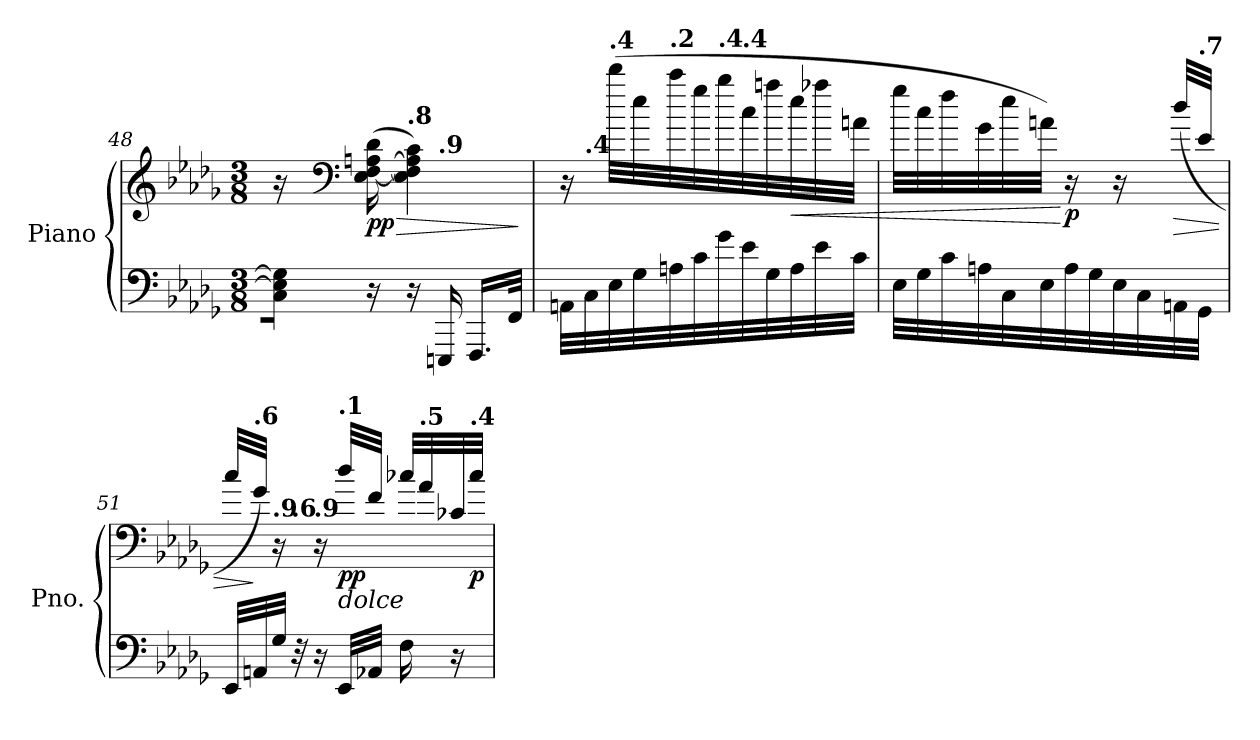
**kern	**kern	**dynam
*part1	*part1	*part1
*staff2	*staff1	*staff1/2
*I"Piano	*	*
*I'Pno.	*	*
*clefF4	*clefG2	*
*k[b-e-a-d-g-]	*k[b-e-a-d-g-]	*
*M3/8	*M3/8	*
*MM29	*MM29	*
=48	=48	=48
!	!LO:TX:a:B:t=.4	!
*	*^	*
16C\ 16E-\] 16G-\]JJ	16r	8.ryy	.
*	*clefF4	*	*
*	*MM27	*	*
!	!	!	!LO:HP:b
!	!	!	!LO:DY:n=1:b
16r	(>[16E-\ [16F\ [16An\ 16d-\	.	> pp
*	*MM26	*	*
!	!LO:TX:a:B:t=.8	!	!
16r	4E-\] 4F\] 4A\] 4c\)	.	.
*	*MM24	*	*
!	!	!LO:TX:a:B:t=.9	!
16EEEn/	.	8.ryy	.
*	*MM22	*	*
16.FFF/LL	.	.	.
*	*MM24	*	*
32FF/JJk	.	.	.
.	.	.	]
=49	=49	=49	=49
*	*MM25	*	*
32AAn\LLL	16r	32ryy	.
*	*MM25	*	*
!	!	!LO:TX:a:B:t=.4	!
32C\	.	4ryy	.
*	*MM26	*	*
!	!LO:TX:a:B:t=.4	!	!
32E-\	(>32ddd-\LLL	.	.
*	*MM27	*	*
32G-\	32ee-\	.	.
*	*MM28	*	*
!	!LO:TX:a:B:t=.2	!	!
32An\	32ccc\	.	.
*	*MM29	*	*
32c\	32gg-\	.	.
*	*MM31	*	*
!	!LO:TX:a:B:t=.4	!	!
32g-\	32bb-\	.	.
*	*MM33	*	*
!	!LO:TX:a:B:t=.4	!	!
32e-\	32cc\	.	.
*	*MM35	*	*
32G-\	32aan\	.	.
!	!	!	!LO:HP:b
32A\	32ee-\	16.ryy	<
32e-\	32aa-X\	.	.
32c\JJJ	32an\JJJ	.	.
*	*v	*v	*
=50	=50	=50
32E-\LLL	32gg-\LLL	.
32G-\	32cc\	.
32c\	32ff\	.
32An\	32g-\	.
32C\	32ee-\	.
32E-\	32an\JJJ)	.
!	!	!LO:DY:n=1:b
32A\	16r	[ p
32G-\	.	.
32E-\	16r	.
32C\	.	.
*	*MM35	*
!	!	!LO:HP:b
32AAn\	(>32dd-/LLL	>
*	*MM35	*
!	!LO:TX:a:B:t=.7	!
32GG-\JJJ	32e-/JJJ	.
!!LO:PB:g=z
=51	=51	=51
*	*MM34	*
!	!LO:TX:a:B:t=.9	!
*	*^	*
32EE-/LLL	32cc/LLL	16.ryy	.
*	*MM34	*	*
!	!LO:TX:a:B:t=.6	!	!
32AAn/	32g-/JJJ)	.	]
*	*MM33	*	*
!	!LO:TX:a:B:t=.9	!	!
32G-/JJJ	16r	.	.
*	*MM32	*	*
!	!	!LO:TX:a:B:t=.6	!
32r	.	4ryy	.
*	*MM30	*	*
!	!LO:TX:a:B:t=.9	!	!
16r	16r	.	.
*	*MM27	*	*
!	!LO:TX:b:i:t=dolce	!	!
!	!LO:TX:a:B:t=.1	!	!
!	!	!	!LO:DY:b
32EE-/LLL	32dd-/LLL	.	pp
32AA-X/JJJ	32f/JJJ	.	.
*	*MM29	*	*
16F\	32cc-X/LLL	.	.
*	*MM29	*	*
!	!LO:TX:a:B:t=.5	!	!
.	32a-/	.	.
*	*MM30	*	*
16r	32c-X/	.	.
*	*MM31	*	*
!	!LO:TX:a:B:t=.4	!	!
!	!	!	!LO:DY:b
.	32cc-/JJJ	32ryy	p
*	*v	*v	*
=	=	=
*-	*-	*-
